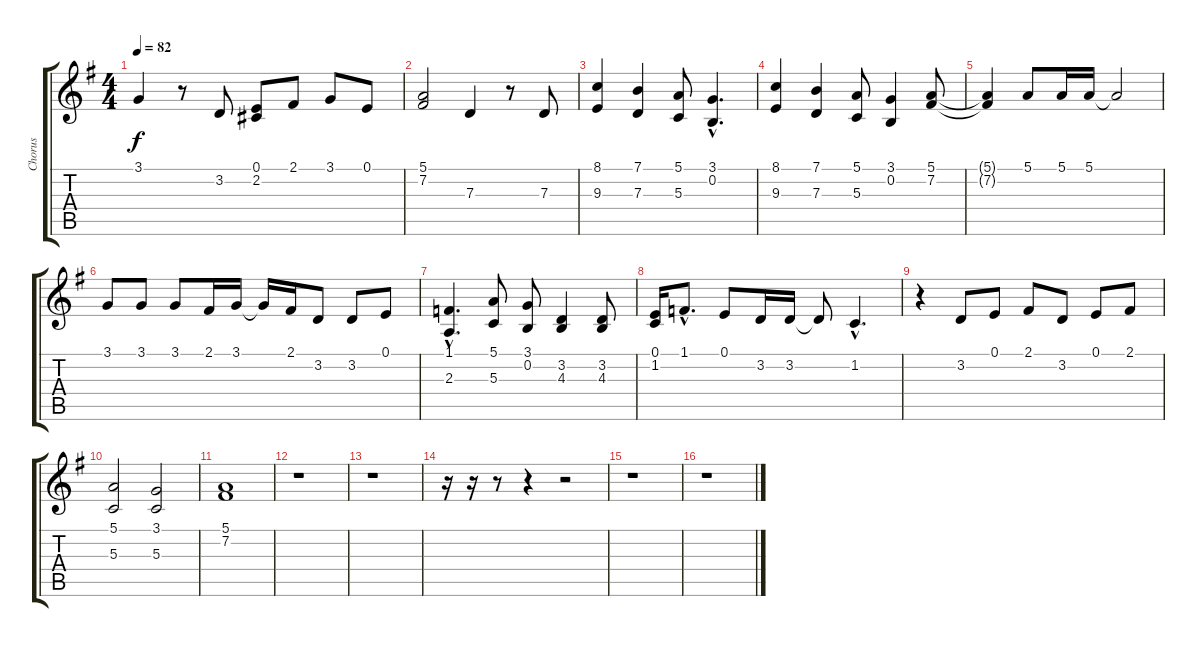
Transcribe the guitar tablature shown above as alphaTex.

\track ("Chorus" "Chorus") {instrument ocarina}
\staff {score tabs}
\tuning (E4 B3 G3 D3 A2 E2) {hide}
\ts (4 4)
\tempo 82
\clef g2
\ks g
3.1.4{dy f} r.8 3.2.8 (0.1 2.2).8 2.1.8 3.1.8 0.1.8 |
(5.1 7.2).2 7.3.4 r.8 7.3.8 |
(8.1 9.3).4 (7.1 7.3).4 (5.1 5.3).8 (3.1{hac} 0.2{hac}).4{d} |
(8.1 9.3).4 (7.1 7.3).4 (5.1 5.3).8 (3.1 0.2).4 (5.1 7.2).8 |
(5.1{t} 7.2{t}).4 5.1.8 5.1.16 5.1.16 5.1{t}.2 |
3.1.8 3.1.8 3.1.8 2.1.16 3.1.16 3.1{t}.16 2.1.16 3.2.8 3.2.8 0.1.8 |
(1.1{hac} 2.3{hac}).4{d} (5.1 5.3).8 (3.1 0.2).8 (3.2 4.3).4 (3.2 4.3).8 |
(0.1 1.2).16 1.1{hac}.8{d} 0.1.8 3.2.16 3.2.16 3.2{t}.8 1.2{hac}.4{d} |
r.4 3.2.8 0.1.8 2.1.8 3.2.8 0.1.8 2.1.8 |
(5.1 5.3).2 (3.1 5.3).2 |
(5.1 7.2).1 |
r.1 |
r.1 |
r.16 r.16 r.8 r.4 r.2 |
r.1 |
r.1
